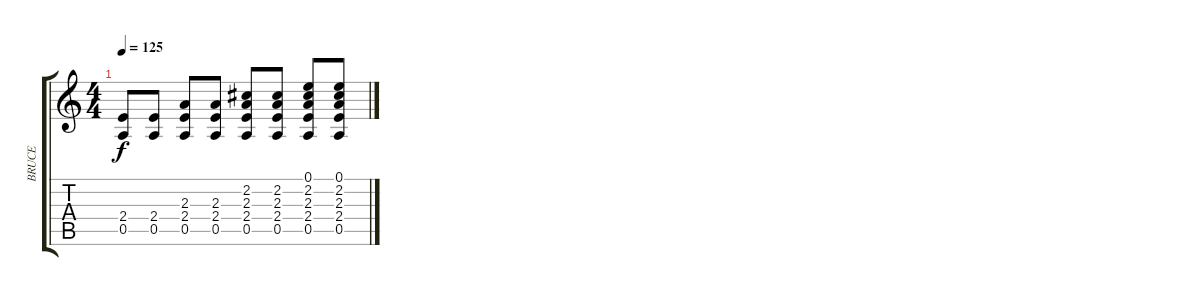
\track ("BRUCE" "BRUCE") {instrument distortionguitar}
\staff {score tabs}
\tuning (E4 B3 G3 D3 A2 E2) {hide}
\ts (4 4)
\tempo 125
\clef g2
\ks c
(2.4 0.5).8{dy f} (2.4 0.5).8 (2.3 2.4 0.5).8 (2.3 2.4 0.5).8 (2.2 2.3 2.4 0.5).8 (2.2 2.3 2.4 0.5).8 (0.1 2.2 2.3 2.4 0.5).8 (0.1 2.2 2.3 2.4 0.5).8
